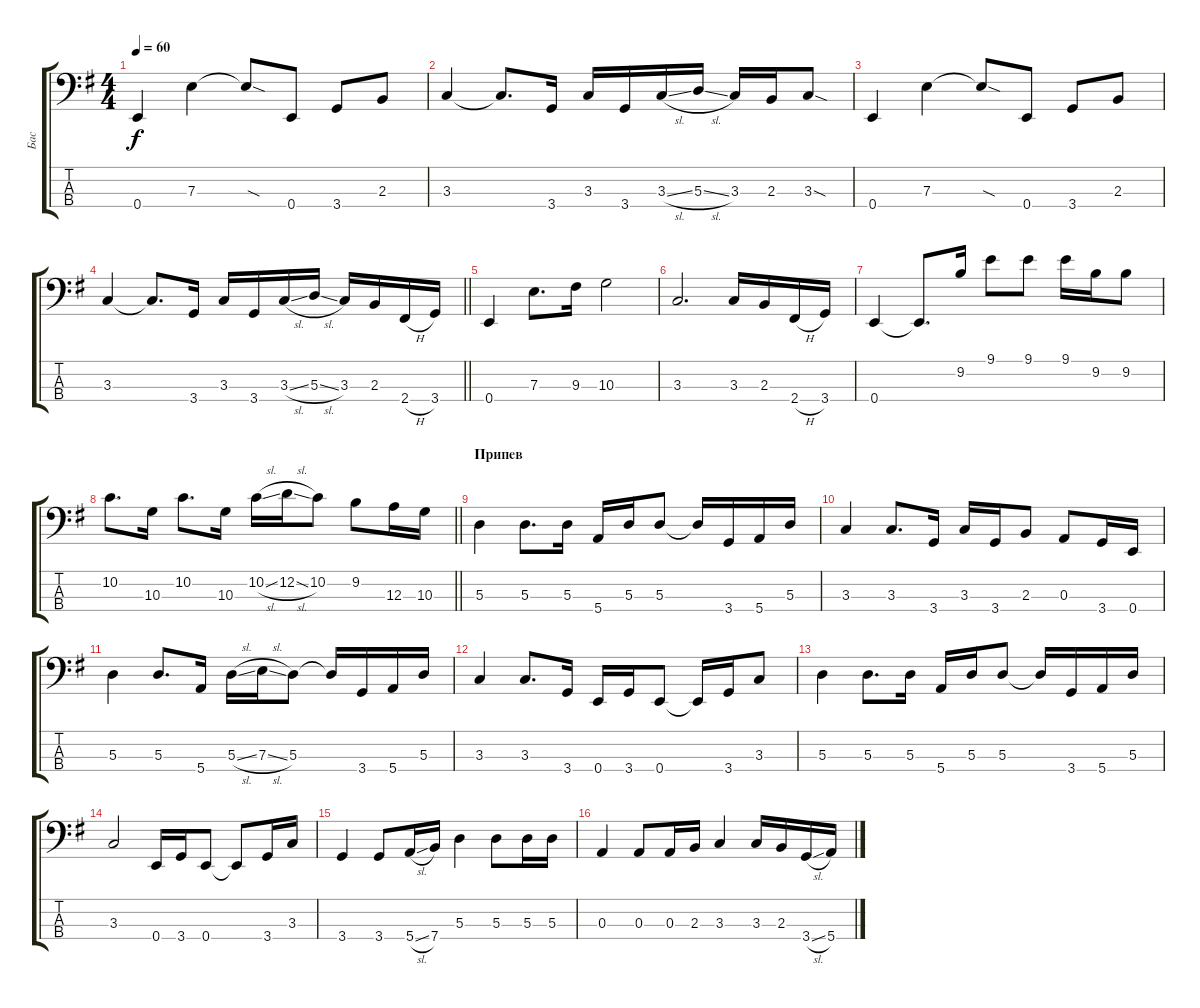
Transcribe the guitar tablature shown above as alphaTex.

\track ("Бас" "Бас") {instrument electricbassfinger}
\staff {score tabs}
\tuning (G2 D2 A1 E1) {hide}
\ts (4 4)
\tempo 60
\clef f4
\ks g
0.4.4{dy f} 7.3.4 7.3{sod t}.8 0.4.8 3.4.8 2.3.8 |
3.3.4 3.3{t}.8{d} 3.4.16 3.3.16 3.4.16 3.3{sl}.16 5.3{sl}.16 3.3.16 2.3.16 3.3{sod}.8 |
0.4.4 7.3.4 7.3{sod t}.8 0.4.8 3.4.8 2.3.8 |
\barLineRight lightlight
3.3.4 3.3{t}.8{d} 3.4.16 3.3.16 3.4.16 3.3{sl}.16 5.3{sl}.16 3.3.16 2.3.16 2.4{h}.16 3.4.16 |
0.4.4 7.3.8{d} 9.3.16 10.3.2 |
3.3.2{d} 3.3.16 2.3.16 2.4{h}.16 3.4.16 |
0.4.4 0.4{t}.8{d} 9.2.16 9.1.8 9.1.8 9.1.16 9.2.16 9.2.8 |
\barLineRight lightlight
10.2.8{d} 10.3.16 10.2.8{d} 10.3.16 10.2{sl}.16 12.2{sl}.16 10.2.8 9.2.8 12.3.16 10.3.16 |
\section ("" "Припев")
5.3.4 5.3.8{d} 5.3.16 5.4.16 5.3.16 5.3.8 5.3{t}.16 3.4.16 5.4.16 5.3.16 |
3.3.4 3.3.8{d} 3.4.16 3.3.16 3.4.16 2.3.8 0.3.8 3.4.16 0.4.16 |
5.3.4 5.3.8{d} 5.4.16 5.3{sl}.16 7.3{sl}.16 5.3.8 5.3{t}.16 3.4.16 5.4.16 5.3.16 |
3.3.4 3.3.8{d} 3.4.16 0.4.16 3.4.16 0.4.8 0.4{t}.16 3.4.16 3.3.8 |
5.3.4 5.3.8{d} 5.3.16 5.4.16 5.3.16 5.3.8 5.3{t}.16 3.4.16 5.4.16 5.3.16 |
3.3.2 0.4.16 3.4.16 0.4.8 0.4{t}.8 3.4.16 3.3.16 |
3.4.4 3.4.8 5.4{sl}.16 7.4.16 5.3.4 5.3.8 5.3.16 5.3.16 |
0.3.4 0.3.8 0.3.16 2.3.16 3.3.4 3.3.16 2.3.16 3.4{sl}.16 5.4.16
